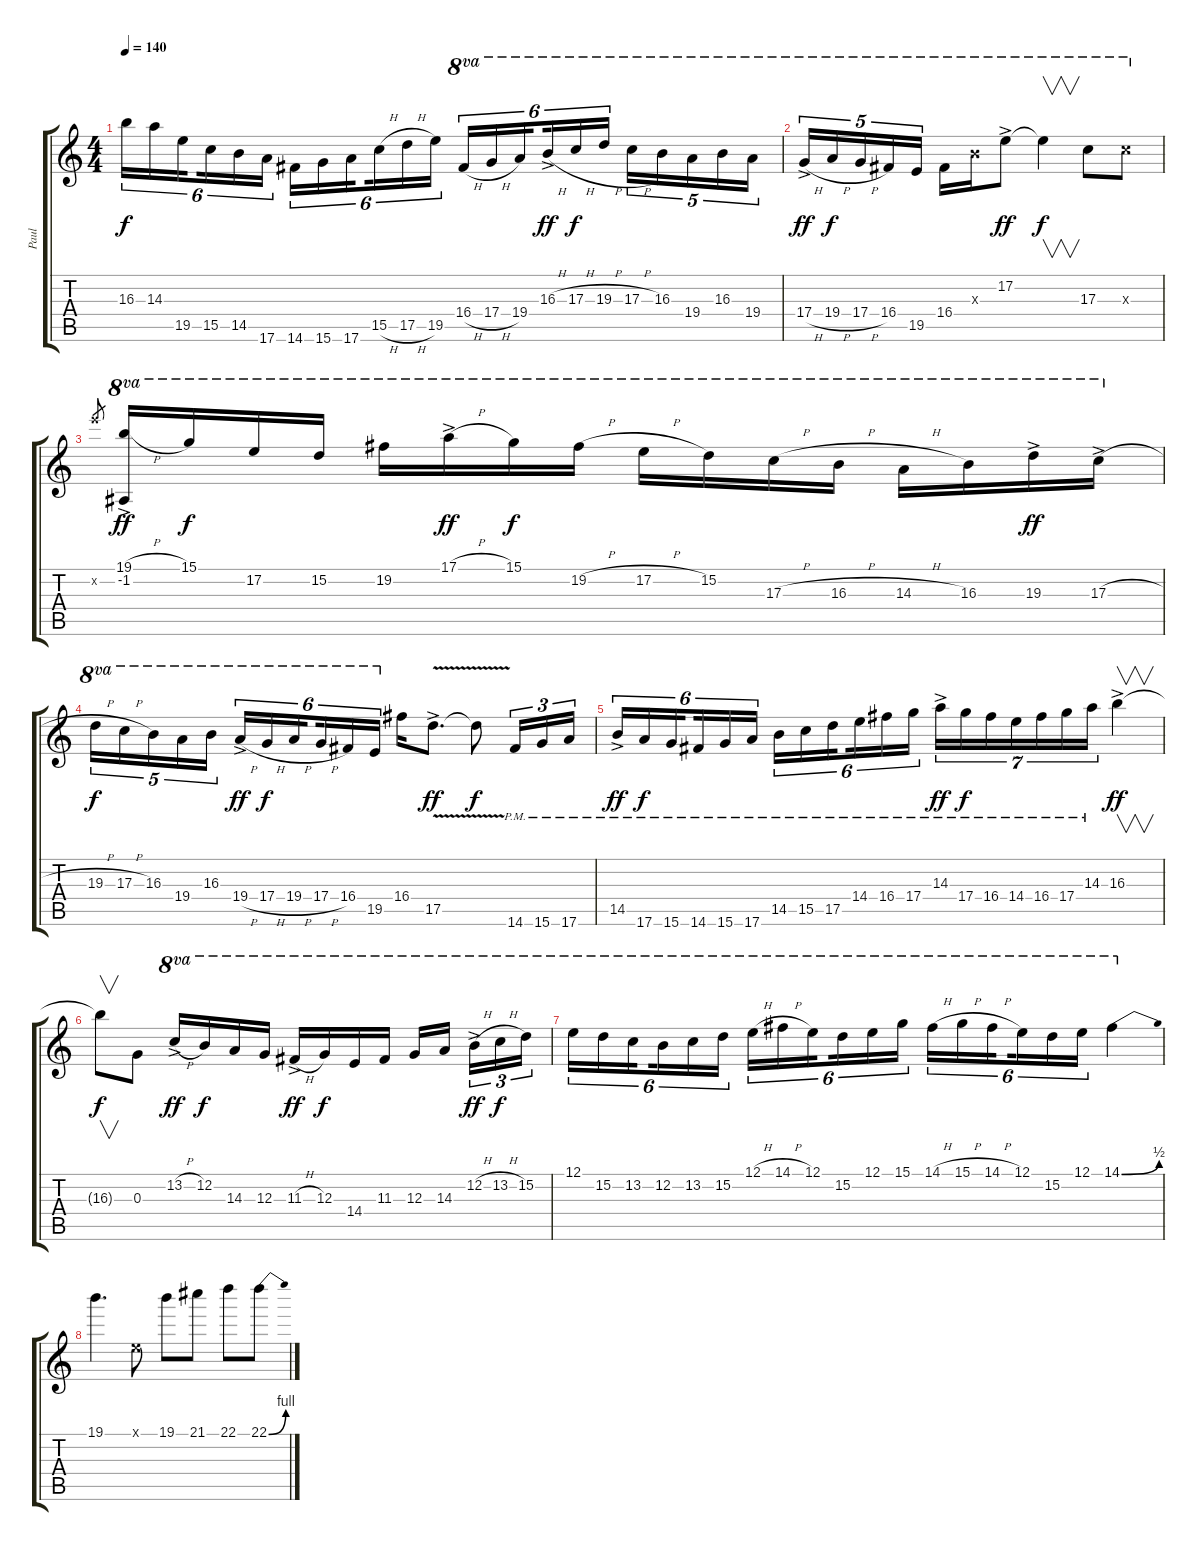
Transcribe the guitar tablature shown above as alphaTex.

\track ("Paul" "Paul") {instrument distortionguitar}
\staff {score tabs}
\tuning (E4 B3 G3 D3 A2 E2) {hide}
\ts (4 4)
\tempo 140
\clef g2
\ks c
16.3{t}.16{tu (6 4) dy f} 14.3.16{tu (6 4)} 19.5.16{tu (6 4) beam splitsecondary} 15.5.16{tu (6 4)} 14.5.16{tu (6 4)} 17.6.16{tu (6 4)} 14.6.16{tu (6 4)} 15.6.16{tu (6 4)} 17.6.16{tu (6 4) beam splitsecondary} 15.5{h}.16{tu (6 4)} 17.5{h}.16{tu (6 4)} 19.5.16{tu (6 4)} 16.4{h}.16{tu (6 4) ot 8va} 17.4{h}.16{tu (6 4) ot 8va} 19.4.16{tu (6 4) ot 8va beam splitsecondary} 16.3{h ac}.16{tu (6 4) ot 8va dy ff} 17.3{h}.16{tu (6 4) ot 8va dy f} 19.3{h}.16{tu (6 4) ot 8va} 17.3{h}.16{tu (5 4) ot 8va} 16.3.16{tu (5 4) ot 8va} 19.4.16{tu (5 4) ot 8va} 16.3.16{tu (5 4) ot 8va} 19.4.16{tu (5 4) ot 8va} |
17.4{h ac}.16{tu (5 4) ot 8va dy ff} 19.4{h}.16{tu (5 4) ot 8va dy f} 17.4{h}.16{tu (5 4) ot 8va} 16.4.16{tu (5 4) ot 8va} 19.5.16{tu (5 4) ot 8va} 16.4.16{ot 8va} 16.3{x}.16{ot 8va} 17.2{ac}.8{ot 8va dy ff} 17.2{t}.4{v ot 8va dy f} 17.3.8{ot 8va} 17.3{x}.8{ot 8va} |
17.2{x}.8{gr} (19.1{h ac} -1.2).16{ot 8va dy ff} 15.1.16{ot 8va dy f} 17.2.16{ot 8va} 15.2.16{ot 8va} 19.2.16{ot 8va} 17.1{h ac}.16{ot 8va dy ff} 15.1.16{ot 8va dy f} 19.2{h}.16{ot 8va} 17.2{h}.16{ot 8va} 15.2.16{ot 8va} 17.3{h}.16{ot 8va} 16.3{h}.16{ot 8va} 14.3{h}.16{ot 8va} 16.3.16{ot 8va} 19.3{ac}.16{ot 8va dy ff} 17.3{h ac}.16{ot 8va} |
19.3{h}.16{tu (5 4) ot 8va dy f} 17.3{h}.16{tu (5 4) ot 8va} 16.3.16{tu (5 4) ot 8va} 19.4.16{tu (5 4) ot 8va} 16.3.16{tu (5 4) ot 8va} 19.4{h ac}.16{tu (6 4) ot 8va dy ff} 17.4{h}.16{tu (6 4) ot 8va dy f} 19.4{h}.16{tu (6 4) ot 8va beam splitsecondary} 17.4{h}.16{tu (6 4) ot 8va} 16.4.16{tu (6 4) ot 8va} 19.5.16{tu (6 4) ot 8va} 16.4.16 17.5{v ac}.8{d dy ff} 17.5{v t}.8{dy f} 14.6{pm}.16{tu (3 2)} 15.6{pm}.16{tu (3 2)} 17.6{pm}.16{tu (3 2)} |
14.5{ac pm}.16{tu (6 4) dy ff} 17.6{pm}.16{tu (6 4) dy f} 15.6{pm}.16{tu (6 4) beam splitsecondary} 14.6{pm}.16{tu (6 4)} 15.6{pm}.16{tu (6 4)} 17.6{pm}.16{tu (6 4)} 14.5{pm}.16{tu (6 4)} 15.5{pm}.16{tu (6 4)} 17.5{pm}.16{tu (6 4) beam splitsecondary} 14.4{pm}.16{tu (6 4)} 16.4{pm}.16{tu (6 4)} 17.4{pm}.16{tu (6 4)} 14.3{ac pm}.16{tu (7 4) dy ff} 17.4{pm}.16{tu (7 4) dy f} 16.4{pm}.16{tu (7 4)} 14.4{pm}.16{tu (7 4)} 16.4{pm}.16{tu (7 4)} 17.4{pm}.16{tu (7 4)} 14.3{pm}.16{tu (7 4)} 16.3{ac}.4{v dy ff} |
16.3{t}.8{v dy f} 0.3.8 13.2{h ac}.16{ot 8va dy ff} 12.2.16{ot 8va dy f} 14.3.16{ot 8va} 12.3.16{ot 8va} 11.3{h ac}.16{ot 8va dy ff} 12.3.16{ot 8va dy f} 14.4.16{ot 8va} 11.3.16{ot 8va} 12.3.16{ot 8va} 14.3.16{ot 8va beam splitsecondary} 12.2{h ac}.16{tu (3 2) ot 8va dy ff} 13.2{h}.16{tu (3 2) ot 8va dy f} 15.2.16{tu (3 2) ot 8va} |
12.1.16{tu (6 4) ot 8va} 15.2.16{tu (6 4) ot 8va} 13.2.16{tu (6 4) ot 8va beam splitsecondary} 12.2.16{tu (6 4) ot 8va} 13.2.16{tu (6 4) ot 8va} 15.2.16{tu (6 4) ot 8va} 12.1{h}.16{tu (6 4) ot 8va} 14.1{h}.16{tu (6 4) ot 8va} 12.1.16{tu (6 4) ot 8va beam splitsecondary} 15.2.16{tu (6 4) ot 8va} 12.1.16{tu (6 4) ot 8va} 15.1.16{tu (6 4) ot 8va} 14.1{h}.16{tu (6 4) ot 8va} 15.1{h}.16{tu (6 4) ot 8va} 14.1{h}.16{tu (6 4) ot 8va beam splitsecondary} 12.1.16{tu (6 4) ot 8va} 15.2.16{tu (6 4) ot 8va} 12.1.16{tu (6 4) ot 8va} 14.1{be (bend 0 0 60 2)}.4{ot 8va} |
19.1.4{d} 0.1{x}.8 19.1.8 21.1.8 22.1.8 22.1{be (bend 0 0 60 4)}.8
